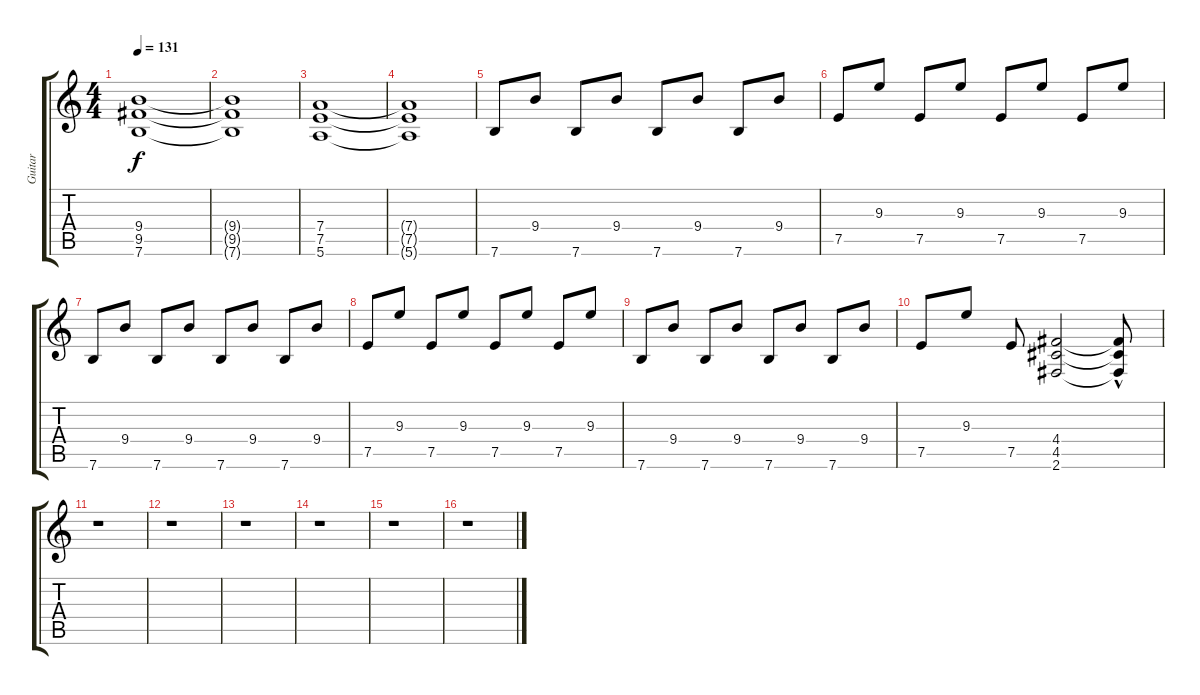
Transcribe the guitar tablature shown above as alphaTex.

\track ("Guitar" "Guitar") {instrument electricguitarmuted}
\staff {score tabs}
\tuning (E4 B3 G3 D3 A2 E2) {hide}
\ts (4 4)
\tempo 131
\clef g2
\ks c
(9.4 9.5 7.6).1{dy f} |
(9.4{t} 9.5{t} 7.6{t}).1 |
(7.4 7.5 5.6).1 |
(7.4{t} 7.5{t} 5.6{t}).1 |
7.6.8 9.4.8 7.6.8 9.4.8 7.6.8 9.4.8 7.6.8 9.4.8 |
7.5.8 9.3.8 7.5.8 9.3.8 7.5.8 9.3.8 7.5.8 9.3.8 |
7.6.8 9.4.8 7.6.8 9.4.8 7.6.8 9.4.8 7.6.8 9.4.8 |
7.5.8 9.3.8 7.5.8 9.3.8 7.5.8 9.3.8 7.5.8 9.3.8 |
7.6.8 9.4.8 7.6.8 9.4.8 7.6.8 9.4.8 7.6.8 9.4.8 |
7.5.8 9.3.8 7.5.8 (4.4 4.5 2.6).2 (4.4{t} 4.5{t} 2.6{hac t}).8 |
r.1 |
r.1 |
r.1 |
r.1 |
r.1 |
r.1
